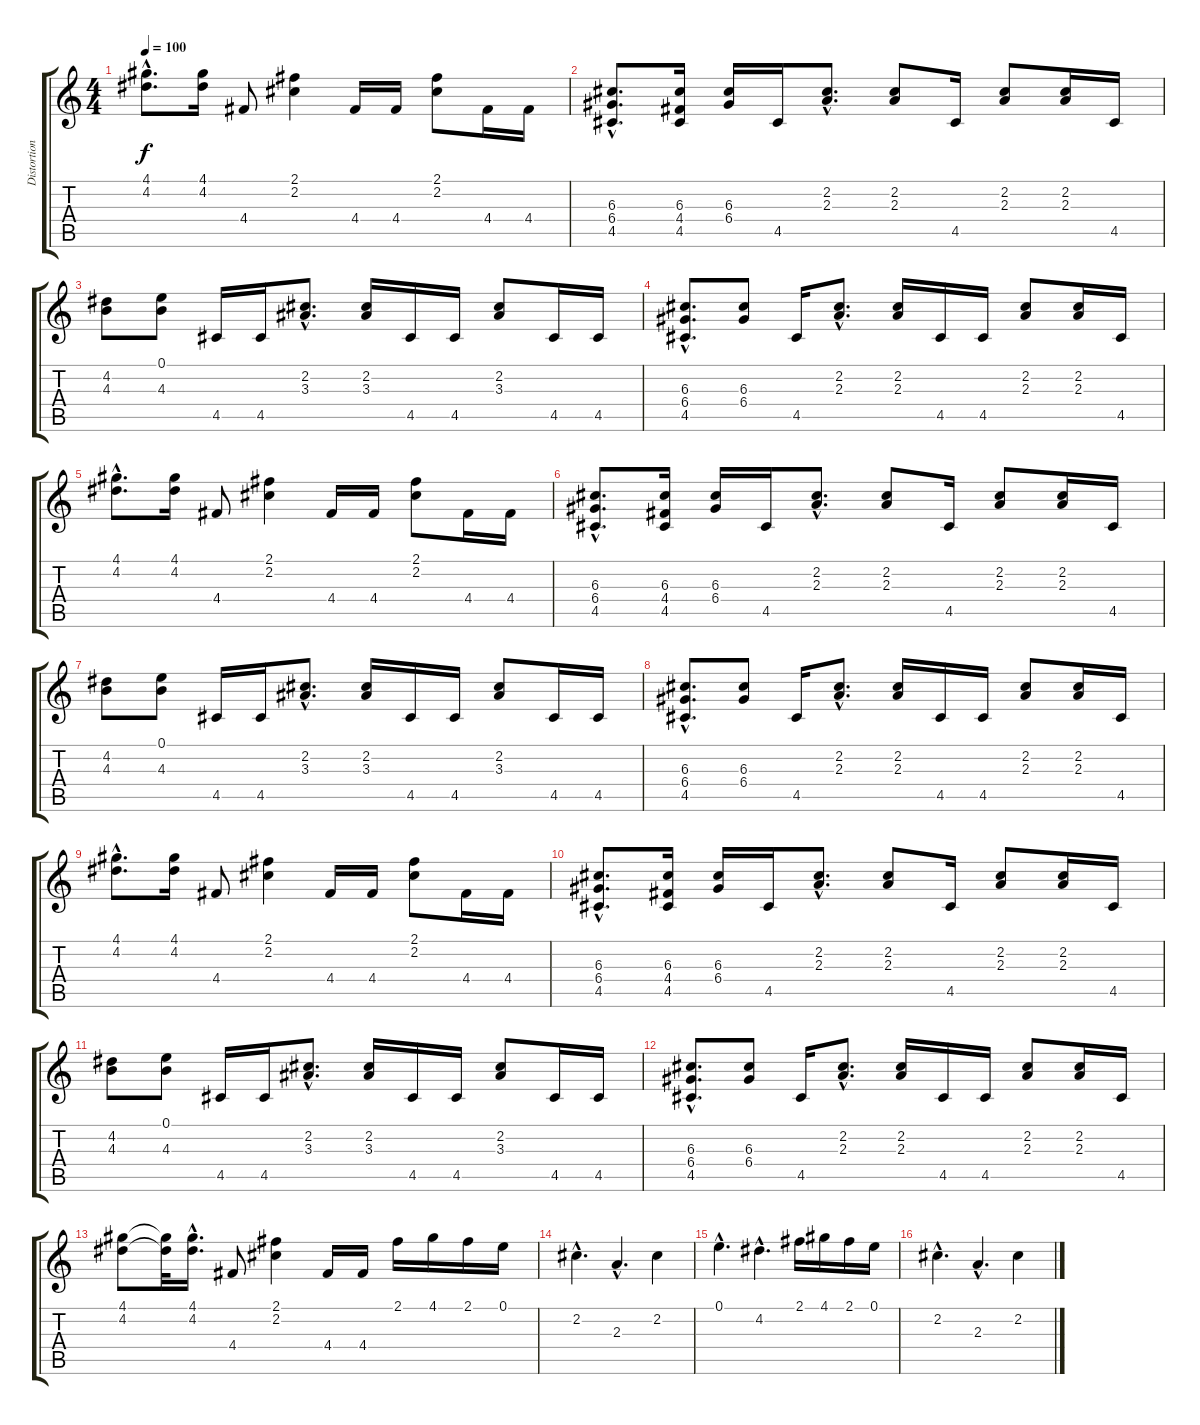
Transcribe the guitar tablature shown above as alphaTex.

\track ("Distortion" "Distortion") {instrument distortionguitar}
\staff {score tabs}
\tuning (E4 B3 G3 D3 A2 E2) {hide}
\ts (4 4)
\tempo 100
\clef g2
\ks c
(4.1{hac} 4.2{hac}).8{d dy f} (4.1 4.2).16 4.4.8 (2.1 2.2).4 4.4.16 4.4.16 (2.1 2.2).8 4.4.16 4.4.16 |
(6.3{hac} 6.4{hac} 4.5{hac}).8{d} (6.3 4.4 4.5).16 (6.3 6.4).16 4.5.16 (2.2{hac} 2.3{hac}).8{d} (2.2 2.3).8 4.5.16 (2.2 2.3).8 (2.2 2.3).16 4.5.16 |
(4.2 4.3).8 (0.1 4.3).8 4.5.16 4.5.16 (2.2{hac} 3.3{hac}).8{d} (2.2 3.3).16 4.5.16 4.5.16 (2.2 3.3).8 4.5.16 4.5.16 |
(6.3{hac} 6.4{hac} 4.5{hac}).8{d} (6.3 6.4).8 4.5.16 (2.2{hac} 2.3{hac}).8{d} (2.2 2.3).16 4.5.16 4.5.16 (2.2 2.3).8 (2.2 2.3).16 4.5.16 |
(4.1{hac} 4.2{hac}).8{d} (4.1 4.2).16 4.4.8 (2.1 2.2).4 4.4.16 4.4.16 (2.1 2.2).8 4.4.16 4.4.16 |
(6.3{hac} 6.4{hac} 4.5{hac}).8{d} (6.3 4.4 4.5).16 (6.3 6.4).16 4.5.16 (2.2{hac} 2.3{hac}).8{d} (2.2 2.3).8 4.5.16 (2.2 2.3).8 (2.2 2.3).16 4.5.16 |
(4.2 4.3).8 (0.1 4.3).8 4.5.16 4.5.16 (2.2{hac} 3.3{hac}).8{d} (2.2 3.3).16 4.5.16 4.5.16 (2.2 3.3).8 4.5.16 4.5.16 |
(6.3{hac} 6.4{hac} 4.5{hac}).8{d} (6.3 6.4).8 4.5.16 (2.2{hac} 2.3{hac}).8{d} (2.2 2.3).16 4.5.16 4.5.16 (2.2 2.3).8 (2.2 2.3).16 4.5.16 |
(4.1{hac} 4.2{hac}).8{d} (4.1 4.2).16 4.4.8 (2.1 2.2).4 4.4.16 4.4.16 (2.1 2.2).8 4.4.16 4.4.16 |
(6.3{hac} 6.4{hac} 4.5{hac}).8{d} (6.3 4.4 4.5).16 (6.3 6.4).16 4.5.16 (2.2{hac} 2.3{hac}).8{d} (2.2 2.3).8 4.5.16 (2.2 2.3).8 (2.2 2.3).16 4.5.16 |
(4.2 4.3).8 (0.1 4.3).8 4.5.16 4.5.16 (2.2{hac} 3.3{hac}).8{d} (2.2 3.3).16 4.5.16 4.5.16 (2.2 3.3).8 4.5.16 4.5.16 |
(6.3{hac} 6.4{hac} 4.5{hac}).8{d} (6.3 6.4).8 4.5.16 (2.2{hac} 2.3{hac}).8{d} (2.2 2.3).16 4.5.16 4.5.16 (2.2 2.3).8 (2.2 2.3).16 4.5.16 |
(4.1 4.2).8 (4.1{t} 4.2{t}).32 (4.1{hac} 4.2{hac}).16{d} 4.4.8 (2.1 2.2).4 4.4.16 4.4.16 2.1.16 4.1.16 2.1.16 0.1.16 |
2.2{hac}.4{d} 2.3{hac}.4{d} 2.2.4 |
0.1{hac}.4{d} 4.2{hac}.4{d} 2.1.16 4.1.16 2.1.16 0.1.16 |
2.2{hac}.4{d} 2.3{hac}.4{d} 2.2.4
